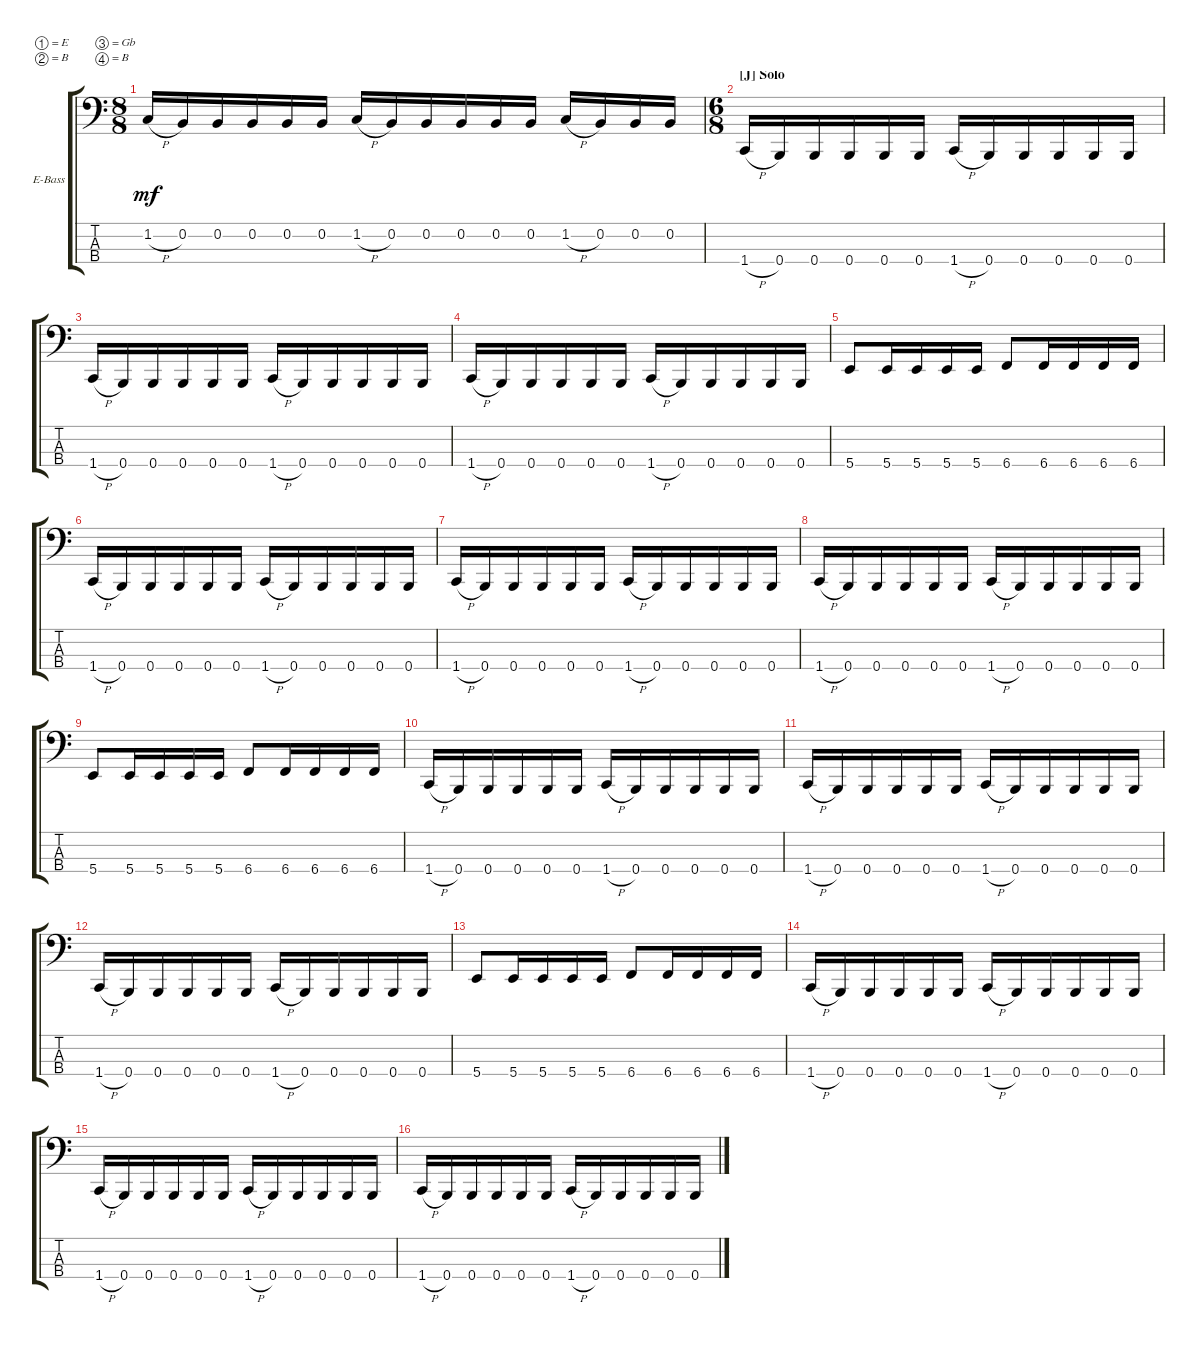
\defaultSystemsLayout 4
\bracketExtendMode groupsimilarinstruments
\firstSystemTrackNameOrientation horizontal
\otherSystemsTrackNameOrientation horizontal
\track ("Paul Gray" "E-Bass") {instrument electricbassfinger}
\staff {score tabs}
\tuning (E2 B1 Gb1 B0)
\ts (8 8)
\tempo (82 hide)
\clef f4
\ks c
1.2{h}.16{dy mf} 0.2.16 0.2.16 0.2.16 0.2.16 0.2.16 1.2{h}.16 0.2.16 0.2.16 0.2.16 0.2.16 0.2.16 1.2{h}.16 0.2.16 0.2.16 0.2.16 |
\ts (6 8)
\section ("J" "Solo")
\tempo (85 hide)
1.4{h}.16 0.4.16 0.4.16 0.4.16 0.4.16 0.4.16 1.4{h}.16 0.4.16 0.4.16 0.4.16 0.4.16 0.4.16 |
1.4{h}.16 0.4.16 0.4.16 0.4.16 0.4.16 0.4.16 1.4{h}.16 0.4.16 0.4.16 0.4.16 0.4.16 0.4.16 |
1.4{h}.16 0.4.16 0.4.16 0.4.16 0.4.16 0.4.16 1.4{h}.16 0.4.16 0.4.16 0.4.16 0.4.16 0.4.16 |
5.4.8 5.4.16 5.4.16 5.4.16 5.4.16 6.4.8 6.4.16 6.4.16 6.4.16 6.4.16 |
1.4{h}.16 0.4.16 0.4.16 0.4.16 0.4.16 0.4.16 1.4{h}.16 0.4.16 0.4.16 0.4.16 0.4.16 0.4.16 |
1.4{h}.16 0.4.16 0.4.16 0.4.16 0.4.16 0.4.16 1.4{h}.16 0.4.16 0.4.16 0.4.16 0.4.16 0.4.16 |
1.4{h}.16 0.4.16 0.4.16 0.4.16 0.4.16 0.4.16 1.4{h}.16 0.4.16 0.4.16 0.4.16 0.4.16 0.4.16 |
5.4.8 5.4.16 5.4.16 5.4.16 5.4.16 6.4.8 6.4.16 6.4.16 6.4.16 6.4.16 |
1.4{h}.16 0.4.16 0.4.16 0.4.16 0.4.16 0.4.16 1.4{h}.16 0.4.16 0.4.16 0.4.16 0.4.16 0.4.16 |
1.4{h}.16 0.4.16 0.4.16 0.4.16 0.4.16 0.4.16 1.4{h}.16 0.4.16 0.4.16 0.4.16 0.4.16 0.4.16 |
1.4{h}.16 0.4.16 0.4.16 0.4.16 0.4.16 0.4.16 1.4{h}.16 0.4.16 0.4.16 0.4.16 0.4.16 0.4.16 |
5.4.8 5.4.16 5.4.16 5.4.16 5.4.16 6.4.8 6.4.16 6.4.16 6.4.16 6.4.16 |
1.4{h}.16 0.4.16 0.4.16 0.4.16 0.4.16 0.4.16 1.4{h}.16 0.4.16 0.4.16 0.4.16 0.4.16 0.4.16 |
1.4{h}.16 0.4.16 0.4.16 0.4.16 0.4.16 0.4.16 1.4{h}.16 0.4.16 0.4.16 0.4.16 0.4.16 0.4.16 |
1.4{h}.16 0.4.16 0.4.16 0.4.16 0.4.16 0.4.16 1.4{h}.16 0.4.16 0.4.16 0.4.16 0.4.16 0.4.16
